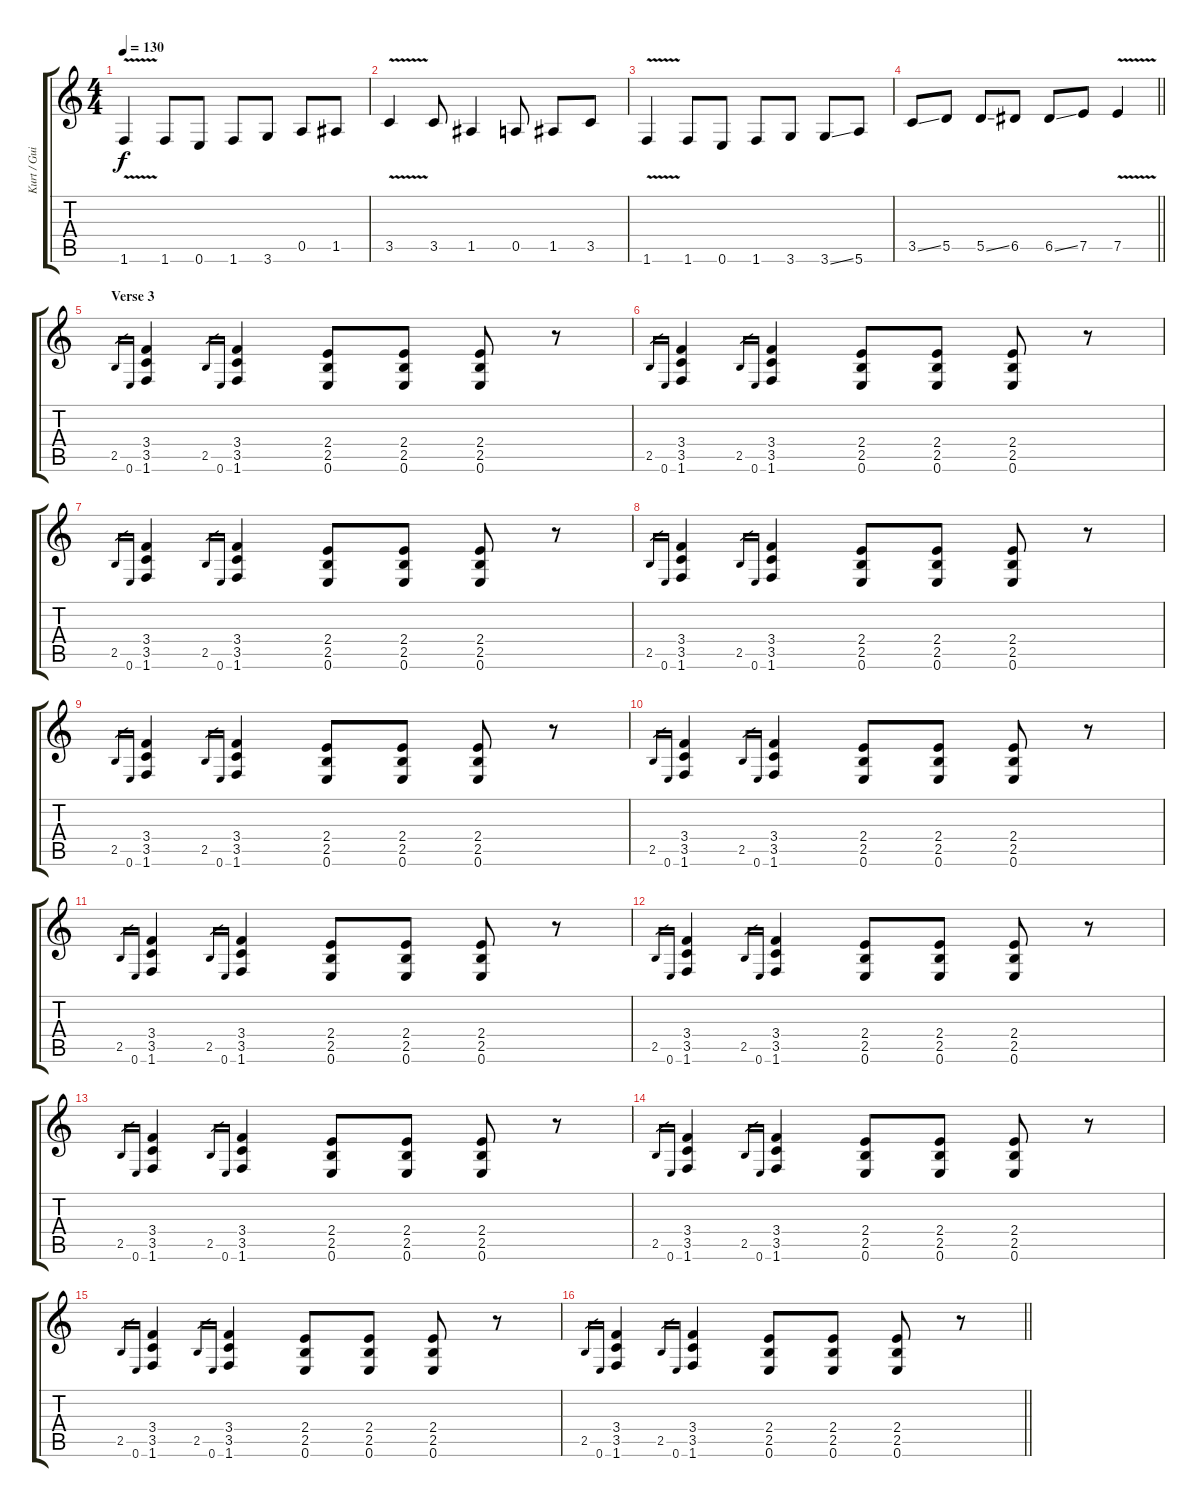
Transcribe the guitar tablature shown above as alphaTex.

\track ("Kurt / Guitar" "Kurt / Gui") {instrument distortionguitar}
\staff {score tabs}
\tuning (E4 B3 G3 D3 A2 E2) {hide}
\ts (4 4)
\tempo 130
\clef g2
\ks c
1.6{v}.4{dy f} 1.6.8 0.6.8 1.6.8 3.6.8 0.5.8 1.5.8 |
3.5{v}.4 3.5.8 1.5.4 0.5.8 1.5.8 3.5.8 |
1.6{v}.4 1.6.8 0.6.8 1.6.8 3.6.8 3.6{ss}.8 5.6.8 |
\barLineRight lightlight
3.5{ss}.8 5.5.8 5.5{ss}.8 6.5.8 6.5{ss}.8 7.5.8 7.5{v}.4 |
\section ("" "Verse 3")
2.5.16{gr} 0.6.16{gr} (3.4 3.5 1.6).4 2.5.16{gr} 0.6.16{gr} (3.4 3.5 1.6).4 (2.4 2.5 0.6).8 (2.4 2.5 0.6).8 (2.4 2.5 0.6).8 r.8 |
2.5.16{gr} 0.6.16{gr} (3.4 3.5 1.6).4 2.5.16{gr} 0.6.16{gr} (3.4 3.5 1.6).4 (2.4 2.5 0.6).8 (2.4 2.5 0.6).8 (2.4 2.5 0.6).8 r.8 |
2.5.16{gr} 0.6.16{gr} (3.4 3.5 1.6).4 2.5.16{gr} 0.6.16{gr} (3.4 3.5 1.6).4 (2.4 2.5 0.6).8 (2.4 2.5 0.6).8 (2.4 2.5 0.6).8 r.8 |
2.5.16{gr} 0.6.16{gr} (3.4 3.5 1.6).4 2.5.16{gr} 0.6.16{gr} (3.4 3.5 1.6).4 (2.4 2.5 0.6).8 (2.4 2.5 0.6).8 (2.4 2.5 0.6).8 r.8 |
2.5.16{gr} 0.6.16{gr} (3.4 3.5 1.6).4 2.5.16{gr} 0.6.16{gr} (3.4 3.5 1.6).4 (2.4 2.5 0.6).8 (2.4 2.5 0.6).8 (2.4 2.5 0.6).8 r.8 |
2.5.16{gr} 0.6.16{gr} (3.4 3.5 1.6).4 2.5.16{gr} 0.6.16{gr} (3.4 3.5 1.6).4 (2.4 2.5 0.6).8 (2.4 2.5 0.6).8 (2.4 2.5 0.6).8 r.8 |
2.5.16{gr} 0.6.16{gr} (3.4 3.5 1.6).4 2.5.16{gr} 0.6.16{gr} (3.4 3.5 1.6).4 (2.4 2.5 0.6).8 (2.4 2.5 0.6).8 (2.4 2.5 0.6).8 r.8 |
2.5.16{gr} 0.6.16{gr} (3.4 3.5 1.6).4 2.5.16{gr} 0.6.16{gr} (3.4 3.5 1.6).4 (2.4 2.5 0.6).8 (2.4 2.5 0.6).8 (2.4 2.5 0.6).8 r.8 |
2.5.16{gr} 0.6.16{gr} (3.4 3.5 1.6).4 2.5.16{gr} 0.6.16{gr} (3.4 3.5 1.6).4 (2.4 2.5 0.6).8 (2.4 2.5 0.6).8 (2.4 2.5 0.6).8 r.8 |
2.5.16{gr} 0.6.16{gr} (3.4 3.5 1.6).4 2.5.16{gr} 0.6.16{gr} (3.4 3.5 1.6).4 (2.4 2.5 0.6).8 (2.4 2.5 0.6).8 (2.4 2.5 0.6).8 r.8 |
2.5.16{gr} 0.6.16{gr} (3.4 3.5 1.6).4 2.5.16{gr} 0.6.16{gr} (3.4 3.5 1.6).4 (2.4 2.5 0.6).8 (2.4 2.5 0.6).8 (2.4 2.5 0.6).8 r.8 |
\barLineRight lightlight
2.5.16{gr} 0.6.16{gr} (3.4 3.5 1.6).4 2.5.16{gr} 0.6.16{gr} (3.4 3.5 1.6).4 (2.4 2.5 0.6).8 (2.4 2.5 0.6).8 (2.4 2.5 0.6).8 r.8
